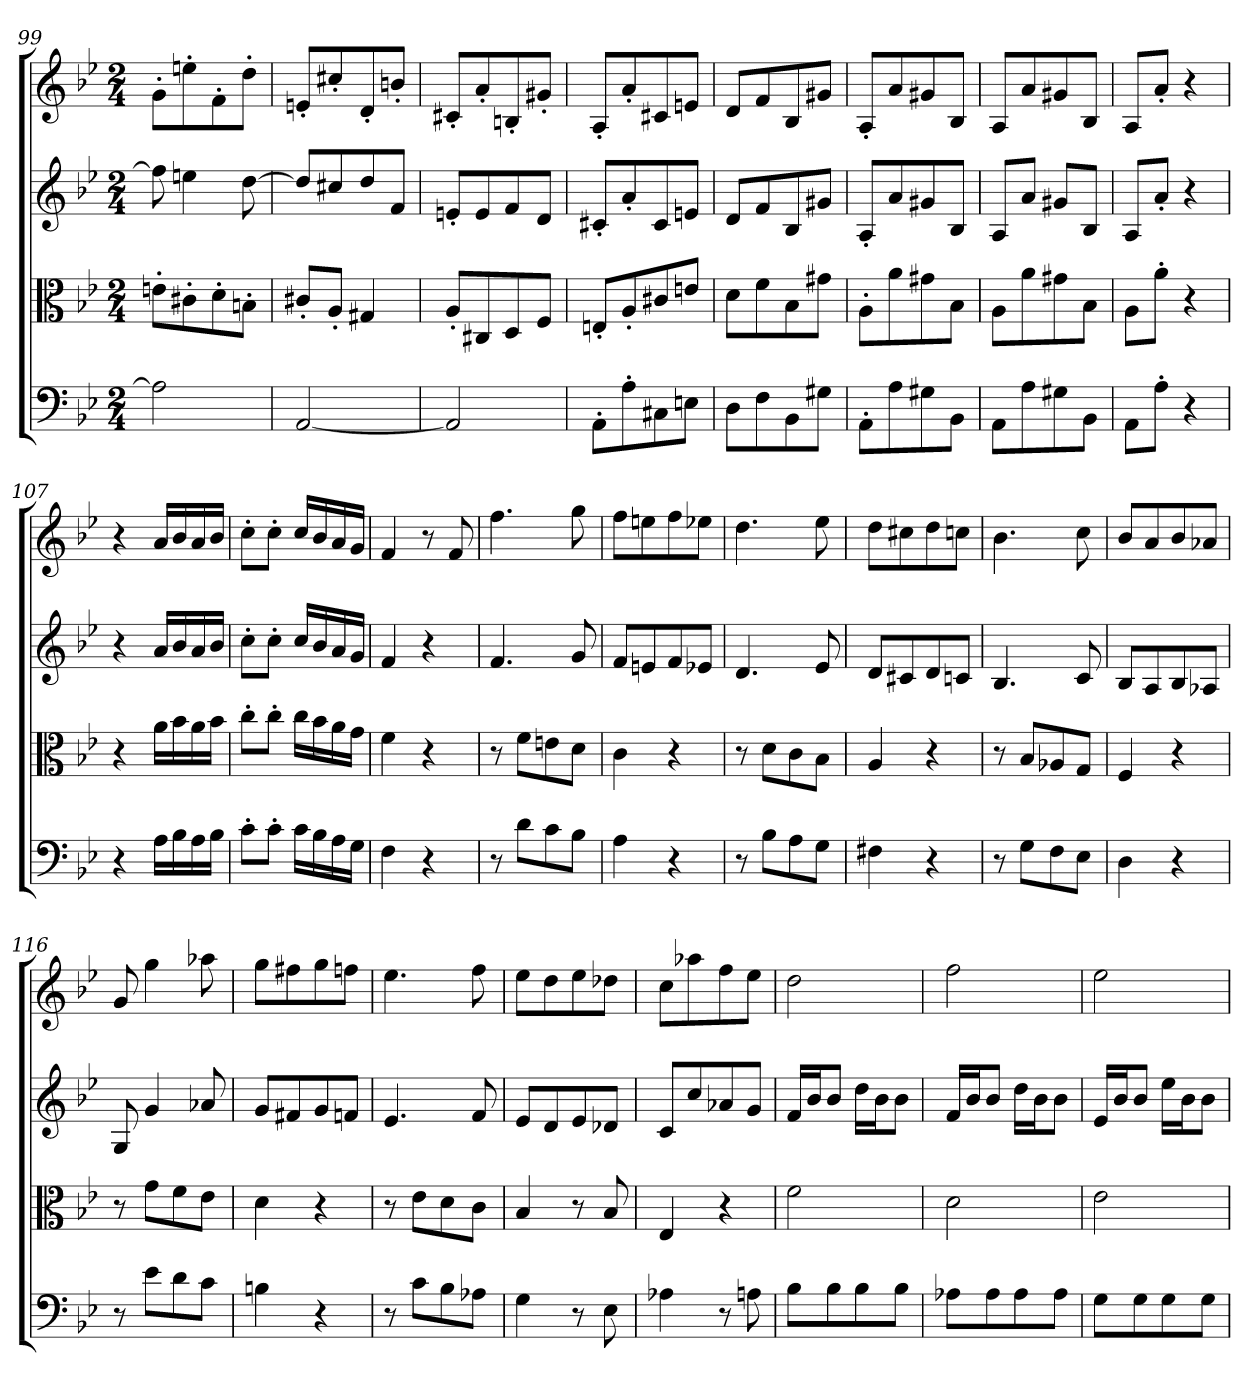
**kern	**kern	**kern	**kern
*part4	*part3	*part2	*part1
*staff4	*staff3	*staff2	*staff1
*clefF4	*clefC3	*clefG2	*clefG2
*k[b-e-]	*k[b-e-]	*k[b-e-]	*k[b-e-]
*g:	*g:	*g:	*g:
*M2/4	*M2/4	*M2/4	*M2/4
=99	=99	=99	=99
2A\]	8en'\L	8ff\]	8g'\L
.	8c#X'\	4een\	8een'\
.	8d'\	.	8f'\
.	8Bn'\J	[8dd\	8dd'\J
=100	=100	=100	=100
[2AA/	8c#X'/L	8dd/L]	8en'/L
.	8A'/J	8cc#X/	8cc#X'/
.	4G#X/	8dd/	8d'/
.	.	8f/J	8bn'/J
=101	=101	=101	=101
2AA/]	8A'/L	8en'/L	8c#X'/L
.	8C#X/	8e/	8a'/
.	8D/	8f/	8Bn'/
.	8F/J	8d/J	8g#X'/J
=102	=102	=102	=102
8AA'\L	8En'/L	8c#X'/L	8A'/L
8A'\	8A'/	8a'/	8a'/
8C#X\	8c#X/	8c#/	8c#X/
8En\J	8en/J	8en/J	8en/J
=103	=103	=103	=103
8D\L	8d\L	8d/L	8d/L
8F\	8f\	8f/	8f/
8BB-\	8B-\	8B-/	8B-/
8G#X\J	8g#X\J	8g#X/J	8g#X/J
=104	=104	=104	=104
8AA'\L	8A'\L	8A'/L	8A'/L
8A\	8a\	8a/	8a/
8G#X\	8g#X\	8g#X/	8g#X/
8BB-\J	8B-\J	8B-/J	8B-/J
=105	=105	=105	=105
8AA\L	8A\L	8A/L	8A/L
8A\	8a\	8a/J	8a/
8G#X\	8g#X\	8g#X/L	8g#X/
8BB-\J	8B-\J	8B-/J	8B-/J
=106	=106	=106	=106
8AA\L	8A\L	8A/L	8A/L
8A'\J	8a'\J	8a'/J	8a'/J
4r	4r	4r	4r
=107	=107	=107	=107
4r	4r	4r	4r
16A\LL	16a\LL	16a/LL	16a/LL
16B-\	16b-\	16b-/	16b-/
16A\	16a\	16a/	16a/
16B-\JJ	16b-\JJ	16b-/JJ	16b-/JJ
=108	=108	=108	=108
8c'\L	8cc'\L	8cc'\L	8cc'\L
8c'\J	8cc'\J	8cc'\J	8cc'\J
16c\LL	16cc\LL	16cc/LL	16cc/LL
16B-\	16b-\	16b-/	16b-/
16A\	16a\	16a/	16a/
16G\JJ	16g\JJ	16g/JJ	16g/JJ
=109	=109	=109	=109
4F\	4f\	4f/	4f/
4r	4r	4r	8r
.	.	.	8f/
=110	=110	=110	=110
8r	8r	4.f/	4.ff\
8d\L	8f\L	.	.
8c\	8en\	.	.
8B-\J	8d\J	8g/	8gg\
=111	=111	=111	=111
4A\	4c\	8f/L	8ff\L
.	.	8en/	8een\
4r	4r	8f/	8ff\
.	.	8e-X/J	8ee-X\J
=112	=112	=112	=112
8r	8r	4.d/	4.dd\
8B-\L	8d\L	.	.
8A\	8c\	.	.
8G\J	8B-\J	8e-/	8ee-\
=113	=113	=113	=113
4F#X\	4A/	8d/L	8dd\L
.	.	8c#X/	8cc#X\
4r	4r	8d/	8dd\
.	.	8cn/J	8ccn\J
=114	=114	=114	=114
8r	8r	4.B-/	4.b-\
8G\L	8B-/L	.	.
8F\	8A-X/	.	.
8E-\J	8G/J	8c/	8cc\
=115	=115	=115	=115
4D\	4F/	8B-/L	8b-/L
.	.	8A/	8a/
4r	4r	8B-/	8b-/
.	.	8A-X/J	8a-X/J
=116	=116	=116	=116
8r	8r	8G/	8g/
8e-\L	8g\L	4g/	4gg\
8d\	8f\	.	.
8c\J	8e-\J	8a-X/	8aa-X\
=117	=117	=117	=117
4Bn\	4d\	8g/L	8gg\L
.	.	8f#X/	8ff#X\
4r	4r	8g/	8gg\
.	.	8fn/J	8ffn\J
=118	=118	=118	=118
8r	8r	4.e-/	4.ee-\
8c\L	8e-\L	.	.
8B-\	8d\	.	.
8A-X\J	8c\J	8f/	8ff\
=119	=119	=119	=119
4G\	4B-/	8e-/L	8ee-\L
.	.	8d/	8dd\
8r	8r	8e-/	8ee-\
8E-\	8B-/	8d-X/J	8dd-X\J
=120	=120	=120	=120
4A-X\	4E-/	8c/L	8cc\L
.	.	8cc/	8aa-X\
8r	4r	8a-X/	8ff\
8An\	.	8g/J	8ee-\J
=121	=121	=121	=121
8B-\L	2f\	16f/LL	2dd\
.	.	16b-/J	.
8B-\	.	8b-/J	.
8B-\	.	16dd\LL	.
.	.	16b-\J	.
8B-\J	.	8b-\J	.
=122	=122	=122	=122
8A-X\L	2d\	16f/LL	2ff\
.	.	16b-/J	.
8A-\	.	8b-/J	.
8A-\	.	16dd\LL	.
.	.	16b-\J	.
8A-\J	.	8b-\J	.
=123	=123	=123	=123
8G\L	2e-\	16e-/LL	2ee-\
.	.	16b-/J	.
8G\	.	8b-/J	.
8G\	.	16ee-\LL	.
.	.	16b-\J	.
8G\J	.	8b-\J	.
=	=	=	=
*-	*-	*-	*-
